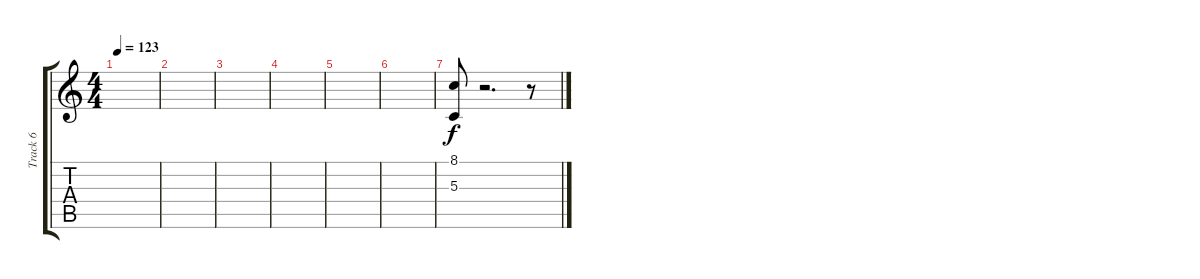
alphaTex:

\track ("Track 6" "Track 6") {instrument electricgrandpiano}
\staff {score tabs}
\tuning (E4 C4 G3 C3 G2 C2) {hide}
\ts (4 4)
\tempo 123
\clef g2
\ks c
|
|
|
|
|
|
(8.1 5.3).8 r.2{d} r.8
